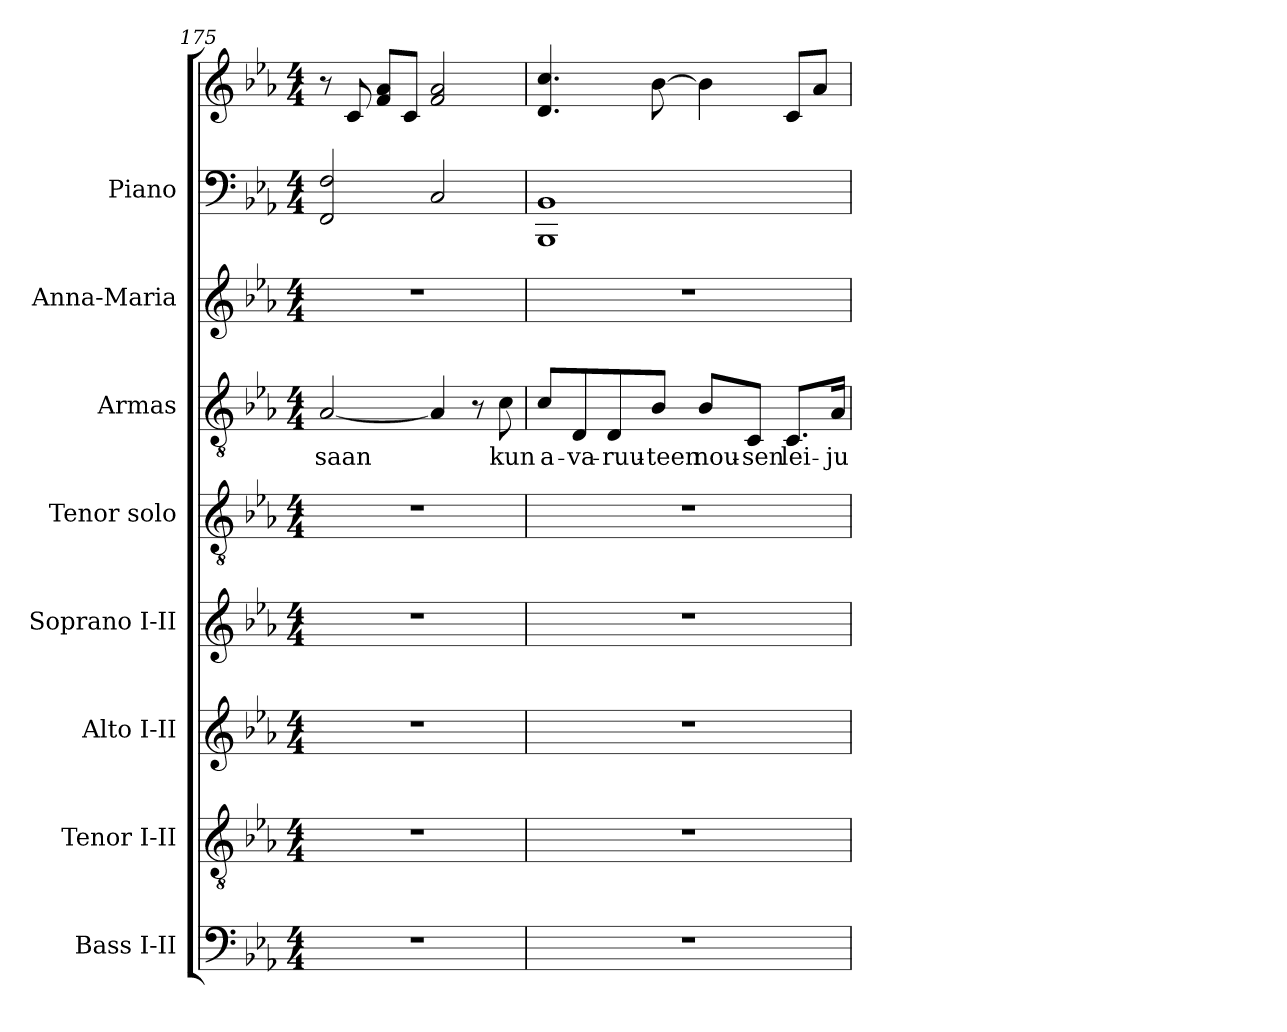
**kern	**kern	**kern	**kern	**kern	**kern	**text	**kern	**kern	**kern
*part8	*part7	*part6	*part5	*part4	*part3	*part3	*part2	*part1	*part1
*staff9	*staff8	*staff7	*staff6	*staff5	*staff4	*staff4	*staff3	*staff2	*staff1
*I"Bass I-II	*I"Tenor I-II	*I"Alto I-II	*I"Soprano I-II	*I"Tenor solo	*I"Armas	*	*I"Anna-Maria	*I"Piano	*
*I'B.	*I'T.	*I'A.	*I'S.	*I'T. Solo	*I'Armas	*	*I'A-M	*I'Pno.	*
*clefF4	*clefGv2	*clefG2	*clefG2	*clefGv2	*clefGv2	*	*clefG2	*clefF4	*clefG2
*	*ITrd7c12	*	*	*ITrd7c12	*ITrd7c12	*	*	*	*
*k[b-e-a-]	*k[b-e-a-]	*k[b-e-a-]	*k[b-e-a-]	*k[b-e-a-]	*k[b-e-a-]	*	*k[b-e-a-]	*k[b-e-a-]	*k[b-e-a-]
*E-:	*E-:	*E-:	*E-:	*E-:	*E-:	*	*E-:	*E-:	*E-:
*M4/4	*M4/4	*M4/4	*M4/4	*M4/4	*M4/4	*	*M4/4	*M4/4	*M4/4
=175	=175	=175	=175	=175	=175	=175	=175	=175	=175
!	!	!	!	!	!	!LO:LY:b:color=#000000	!	!	!
1r	1r	1r	1r	1r	[<2AA-i/	-saan	1r	2FFi/ 2Fi	8r
.	.	.	.	.	.	.	.	.	8ci/
.	.	.	.	.	.	.	.	.	8fi/ 8a-iL
.	.	.	.	.	.	.	.	.	8ci/J
.	.	.	.	.	4AA-i/]	.	.	2Ci/	2fi/ 2a-i
.	.	.	.	.	8r	.	.	.	.
!	!	!	!	!	!	!LO:LY:b:color=#000000	!	!	!
.	.	.	.	.	8Ci\	kun	.	.	.
=176	=176	=176	=176	=176	=176	=176	=176	=176	=176
!	!	!	!	!	!	!LO:LY:b:color=#000000	!	!	!
1r	1r	1r	1r	1r	8Ci/L	a-	1r	1BBB-i 1BB-i	4.di/ 4.cci
!	!	!	!	!	!	!LO:LY:b:color=#000000	!	!	!
.	.	.	.	.	8DDi/	-va-	.	.	.
!	!	!	!	!	!	!LO:LY:b:color=#000000	!	!	!
.	.	.	.	.	8DDi/	-ruu-	.	.	.
!	!	!	!	!	!	!LO:LY:b:color=#000000	!	!	!
.	.	.	.	.	8BB-i/J	-teen	.	.	[>8b-i\
!	!	!	!	!	!	!LO:LY:b:color=#000000	!	!	!
.	.	.	.	.	8BB-i/L	nou-	.	.	4b-i\]
!	!	!	!	!	!	!LO:LY:b:color=#000000	!	!	!
.	.	.	.	.	8CCi/J	-sen	.	.	.
!	!	!	!	!	!	!LO:LY:b:color=#000000	!	!	!
.	.	.	.	.	8.CCi/L	lei-	.	.	8ci/L
.	.	.	.	.	.	.	.	.	8a-i/J
!	!	!	!	!	!	!LO:LY:b:color=#000000	!	!	!
.	.	.	.	.	16AA-i/Jk	-ju-	.	.	.
=	=	=	=	=	=	=	=	=	=
*-	*-	*-	*-	*-	*-	*-	*-	*-	*-
